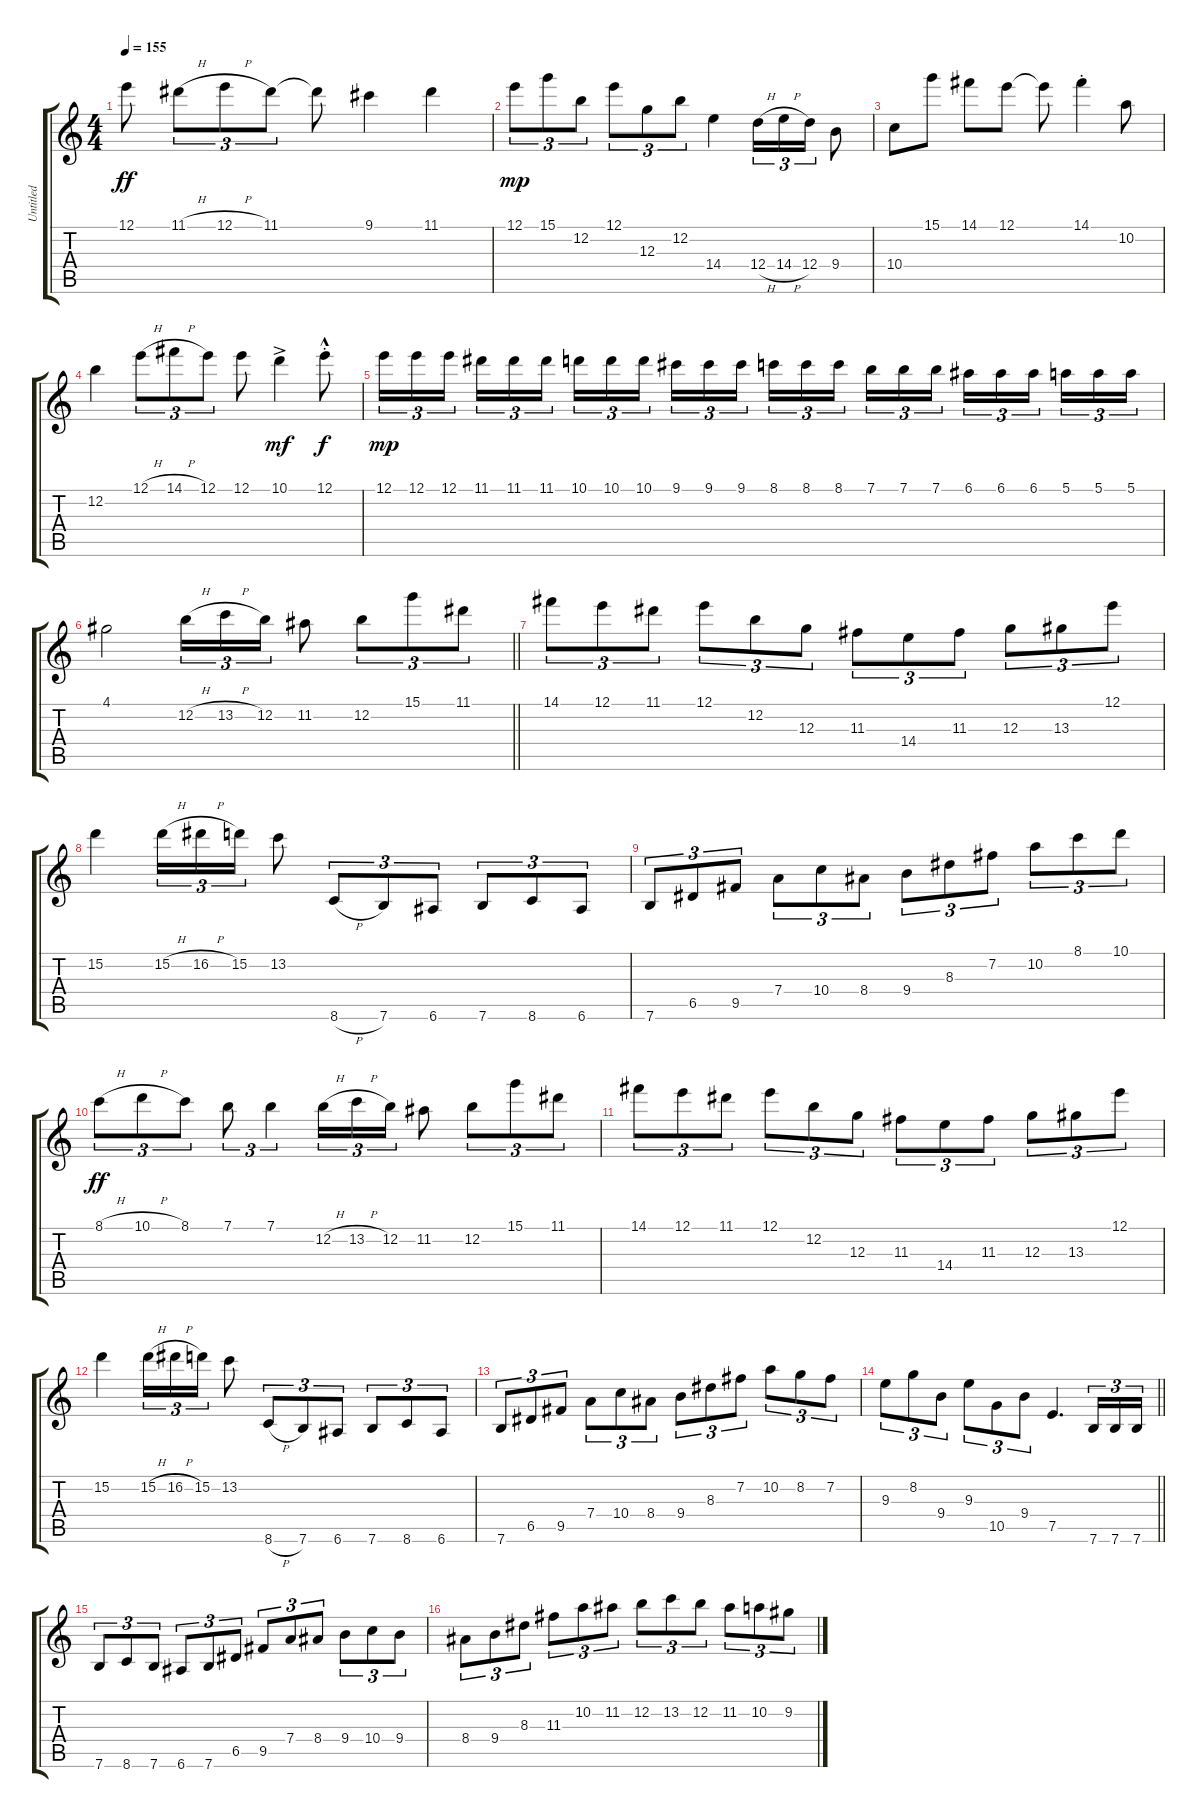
\track ("Untitled" "Untitled") {instrument acousticguitarnylon}
\staff {score tabs}
\tuning (E4 B3 G3 D3 A2 E2) {hide}
\ts (4 4)
\tempo 155
\clef g2
\ks c
12.1.8{dy ff} 11.1{h}.8{tu (3 2)} 12.1{h}.8{tu (3 2)} 11.1.8{tu (3 2)} 11.1{t}.8 9.1.4 11.1.4 |
12.1.8{tu (3 2) dy mp} 15.1.8{tu (3 2)} 12.2.8{tu (3 2)} 12.1.8{tu (3 2)} 12.3.8{tu (3 2)} 12.2.8{tu (3 2)} 14.4.4 12.4{h}.16{tu (3 2)} 14.4{h}.16{tu (3 2)} 12.4.16{tu (3 2)} 9.4.8 |
10.4.8 15.1.8 14.1.8 12.1.8 12.1{t}.8 14.1{st}.4 10.2.8 |
12.2.4 12.1{h}.8{tu (3 2)} 14.1{h}.8{tu (3 2)} 12.1.8{tu (3 2)} 12.1.8 10.1{ac}.4{dy mf} 12.1{hac st}.8{dy f} |
12.1.16{tu (3 2) dy mp} 12.1.16{tu (3 2)} 12.1.16{tu (3 2) beam splitsecondary} 11.1.16{tu (3 2)} 11.1.16{tu (3 2)} 11.1.16{tu (3 2)} 10.1.16{tu (3 2)} 10.1.16{tu (3 2)} 10.1.16{tu (3 2) beam splitsecondary} 9.1.16{tu (3 2)} 9.1.16{tu (3 2)} 9.1.16{tu (3 2)} 8.1.16{tu (3 2)} 8.1.16{tu (3 2)} 8.1.16{tu (3 2) beam splitsecondary} 7.1.16{tu (3 2)} 7.1.16{tu (3 2)} 7.1.16{tu (3 2)} 6.1.16{tu (3 2)} 6.1.16{tu (3 2)} 6.1.16{tu (3 2) beam splitsecondary} 5.1.16{tu (3 2)} 5.1.16{tu (3 2)} 5.1.16{tu (3 2)} |
\barLineRight lightlight
4.1.2 12.2{h}.16{tu (3 2)} 13.2{h}.16{tu (3 2)} 12.2.16{tu (3 2)} 11.2.8 12.2.8{tu (3 2)} 15.1.8{tu (3 2)} 11.1.8{tu (3 2)} |
14.1.8{tu (3 2)} 12.1.8{tu (3 2)} 11.1.8{tu (3 2)} 12.1.8{tu (3 2)} 12.2.8{tu (3 2)} 12.3.8{tu (3 2)} 11.3.8{tu (3 2)} 14.4.8{tu (3 2)} 11.3.8{tu (3 2)} 12.3.8{tu (3 2)} 13.3.8{tu (3 2)} 12.1.8{tu (3 2)} |
15.2.4 15.2{h}.16{tu (3 2)} 16.2{h}.16{tu (3 2)} 15.2.16{tu (3 2)} 13.2.8 8.6{h}.8{tu (3 2)} 7.6.8{tu (3 2)} 6.6.8{tu (3 2)} 7.6.8{tu (3 2)} 8.6.8{tu (3 2)} 6.6.8{tu (3 2)} |
7.6.8{tu (3 2)} 6.5.8{tu (3 2)} 9.5.8{tu (3 2)} 7.4.8{tu (3 2)} 10.4.8{tu (3 2)} 8.4.8{tu (3 2)} 9.4.8{tu (3 2)} 8.3.8{tu (3 2)} 7.2.8{tu (3 2)} 10.2.8{tu (3 2)} 8.1.8{tu (3 2)} 10.1.8{tu (3 2)} |
8.1{h}.8{tu (3 2) dy ff} 10.1{h}.8{tu (3 2)} 8.1.8{tu (3 2)} 7.1.8{tu (3 2)} 7.1.4{tu (3 2)} 12.2{h}.16{tu (3 2)} 13.2{h}.16{tu (3 2)} 12.2.16{tu (3 2)} 11.2.8 12.2.8{tu (3 2)} 15.1.8{tu (3 2)} 11.1.8{tu (3 2)} |
14.1.8{tu (3 2)} 12.1.8{tu (3 2)} 11.1.8{tu (3 2)} 12.1.8{tu (3 2)} 12.2.8{tu (3 2)} 12.3.8{tu (3 2)} 11.3.8{tu (3 2)} 14.4.8{tu (3 2)} 11.3.8{tu (3 2)} 12.3.8{tu (3 2)} 13.3.8{tu (3 2)} 12.1.8{tu (3 2)} |
15.2.4 15.2{h}.16{tu (3 2)} 16.2{h}.16{tu (3 2)} 15.2.16{tu (3 2)} 13.2.8 8.6{h}.8{tu (3 2)} 7.6.8{tu (3 2)} 6.6.8{tu (3 2)} 7.6.8{tu (3 2)} 8.6.8{tu (3 2)} 6.6.8{tu (3 2)} |
7.6.8{tu (3 2)} 6.5.8{tu (3 2)} 9.5.8{tu (3 2)} 7.4.8{tu (3 2)} 10.4.8{tu (3 2)} 8.4.8{tu (3 2)} 9.4.8{tu (3 2)} 8.3.8{tu (3 2)} 7.2.8{tu (3 2)} 10.2.8{tu (3 2)} 8.2.8{tu (3 2)} 7.2.8{tu (3 2)} |
\barLineRight lightlight
9.3.8{tu (3 2)} 8.2.8{tu (3 2)} 9.4.8{tu (3 2)} 9.3.8{tu (3 2)} 10.5.8{tu (3 2)} 9.4.8{tu (3 2)} 7.5.4{d} 7.6.16{tu (3 2)} 7.6.16{tu (3 2)} 7.6.16{tu (3 2)} |
7.6.8{tu (3 2)} 8.6.8{tu (3 2)} 7.6.8{tu (3 2)} 6.6.8{tu (3 2)} 7.6.8{tu (3 2)} 6.5.8{tu (3 2)} 9.5.8{tu (3 2)} 7.4.8{tu (3 2)} 8.4.8{tu (3 2)} 9.4.8{tu (3 2)} 10.4.8{tu (3 2)} 9.4.8{tu (3 2)} |
8.4.8{tu (3 2)} 9.4.8{tu (3 2)} 8.3.8{tu (3 2)} 11.3.8{tu (3 2)} 10.2.8{tu (3 2)} 11.2.8{tu (3 2)} 12.2.8{tu (3 2)} 13.2.8{tu (3 2)} 12.2.8{tu (3 2)} 11.2.8{tu (3 2)} 10.2.8{tu (3 2)} 9.2.8{tu (3 2)}
